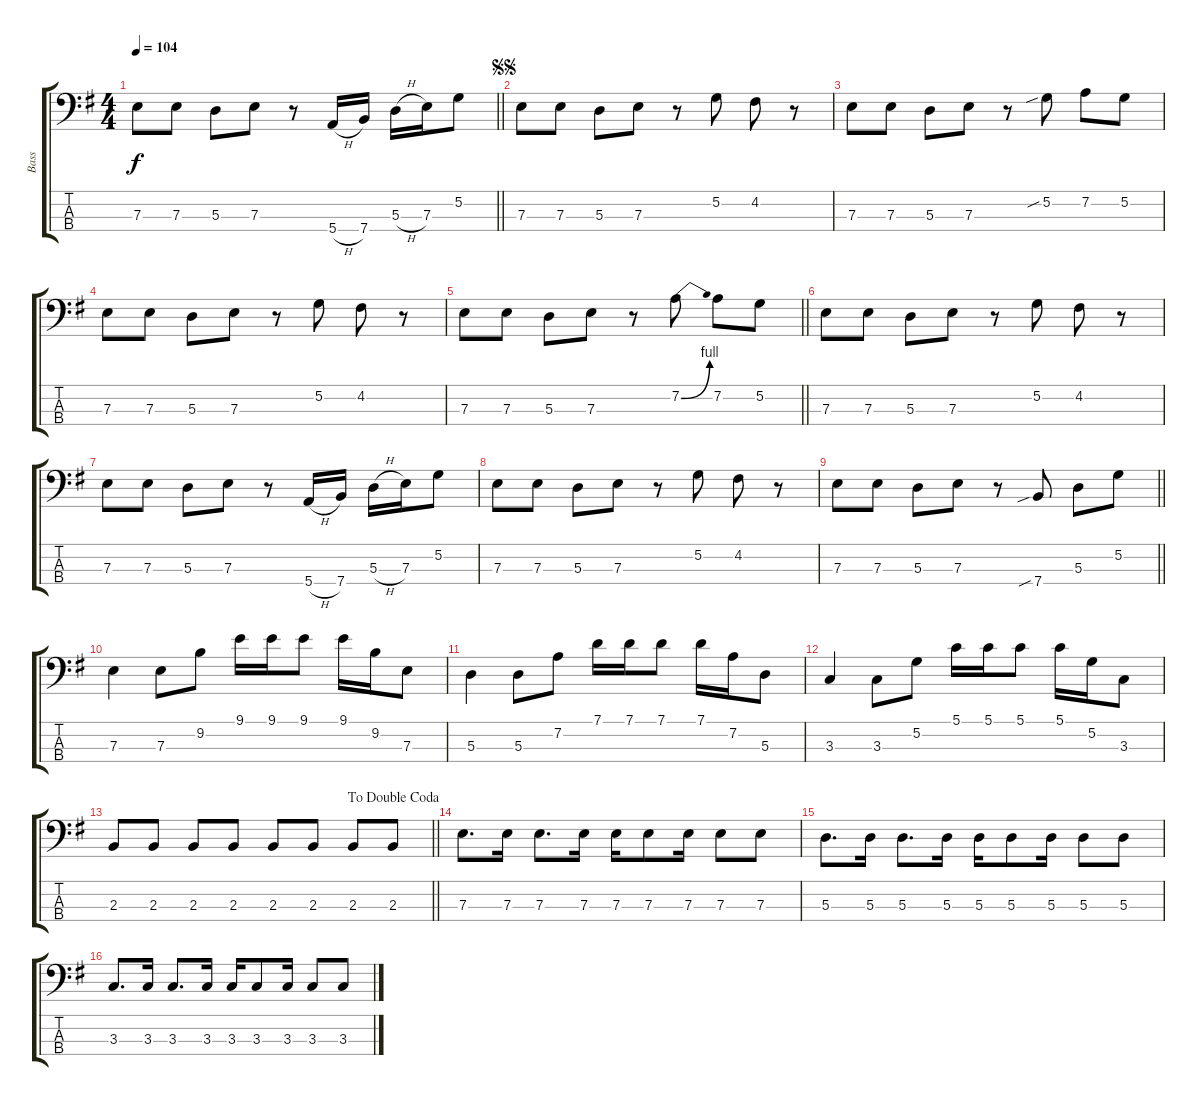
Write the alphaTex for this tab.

\track ("Bass" "Bass") {instrument electricbassfinger}
\staff {score tabs}
\tuning (G2 D2 A1 E1) {hide}
\ts (4 4)
\tempo 104
\clef f4
\barLineRight lightlight
\ks g
7.3.8{dy f} 7.3.8 5.3.8 7.3.8 r.8 5.4{h}.16 7.4.16 5.3{h}.16 7.3.16 5.2.8 |
\jump segnosegno
7.3.8 7.3.8 5.3.8 7.3.8 r.8 5.2.8 4.2.8 r.8 |
7.3.8 7.3.8 5.3.8 7.3.8 r.8 5.2{sib}.8 7.2.8 5.2.8 |
7.3.8 7.3.8 5.3.8 7.3.8 r.8 5.2.8 4.2.8 r.8 |
\barLineRight lightlight
7.3.8 7.3.8 5.3.8 7.3.8 r.8 7.2{be (bend 0 0 60 4)}.8 7.2.8 5.2.8 |
7.3.8 7.3.8 5.3.8 7.3.8 r.8 5.2.8 4.2.8 r.8 |
7.3.8 7.3.8 5.3.8 7.3.8 r.8 5.4{h}.16 7.4.16 5.3{h}.16 7.3.16 5.2.8 |
7.3.8 7.3.8 5.3.8 7.3.8 r.8 5.2.8 4.2.8 r.8 |
\barLineRight lightlight
7.3.8 7.3.8 5.3.8 7.3.8 r.8 7.4{sib}.8 5.3.8 5.2.8 |
7.3.4 7.3.8 9.2.8 9.1.16 9.1.16 9.1.8 9.1.16 9.2.16 7.3.8 |
5.3.4 5.3.8 7.2.8 7.1.16 7.1.16 7.1.8 7.1.16 7.2.16 5.3.8 |
3.3.4 3.3.8 5.2.8 5.1.16 5.1.16 5.1.8 5.1.16 5.2.16 3.3.8 |
\jump dadoublecoda
\barLineRight lightlight
2.3.8 2.3.8 2.3.8 2.3.8 2.3.8 2.3.8 2.3.8 2.3.8 |
7.3.8{d} 7.3.16 7.3.8{d} 7.3.16 7.3.16 7.3.8 7.3.16 7.3.8 7.3.8 |
5.3.8{d} 5.3.16 5.3.8{d} 5.3.16 5.3.16 5.3.8 5.3.16 5.3.8 5.3.8 |
3.3.8{d} 3.3.16 3.3.8{d} 3.3.16 3.3.16 3.3.8 3.3.16 3.3.8 3.3.8
